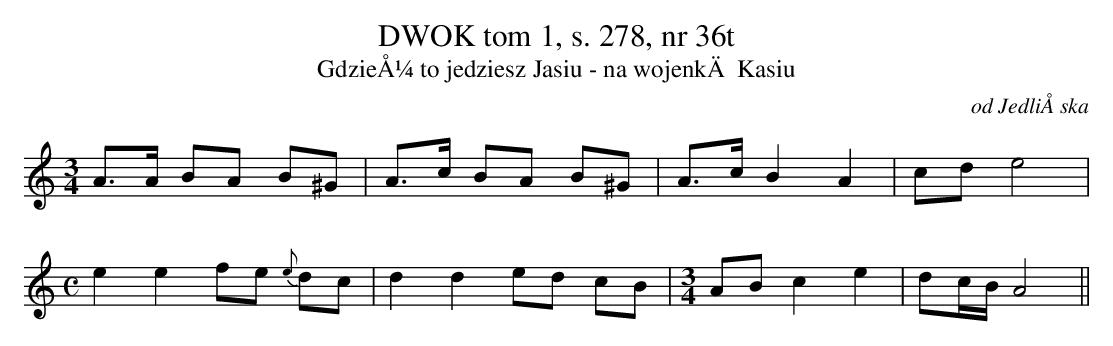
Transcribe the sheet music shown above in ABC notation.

X:1
T: DWOK tom 1, s. 278, nr 36t
T: GdzieÅ¼ to jedziesz Jasiu - na wojenkÄ Kasiu
O: od JedliÅska
M: 3/4
L: 1/16
K: C
A3A B2A2 B2^G2 | A3c B2A2 B2^G2 | A3c B4A4 | c2d2e8 |
M:C
e4e4f2e2 {e}d2c2 | d4d4e2d2 c2B2 |\
M:3/4
A2B2c4e4 | d2cBA8||
